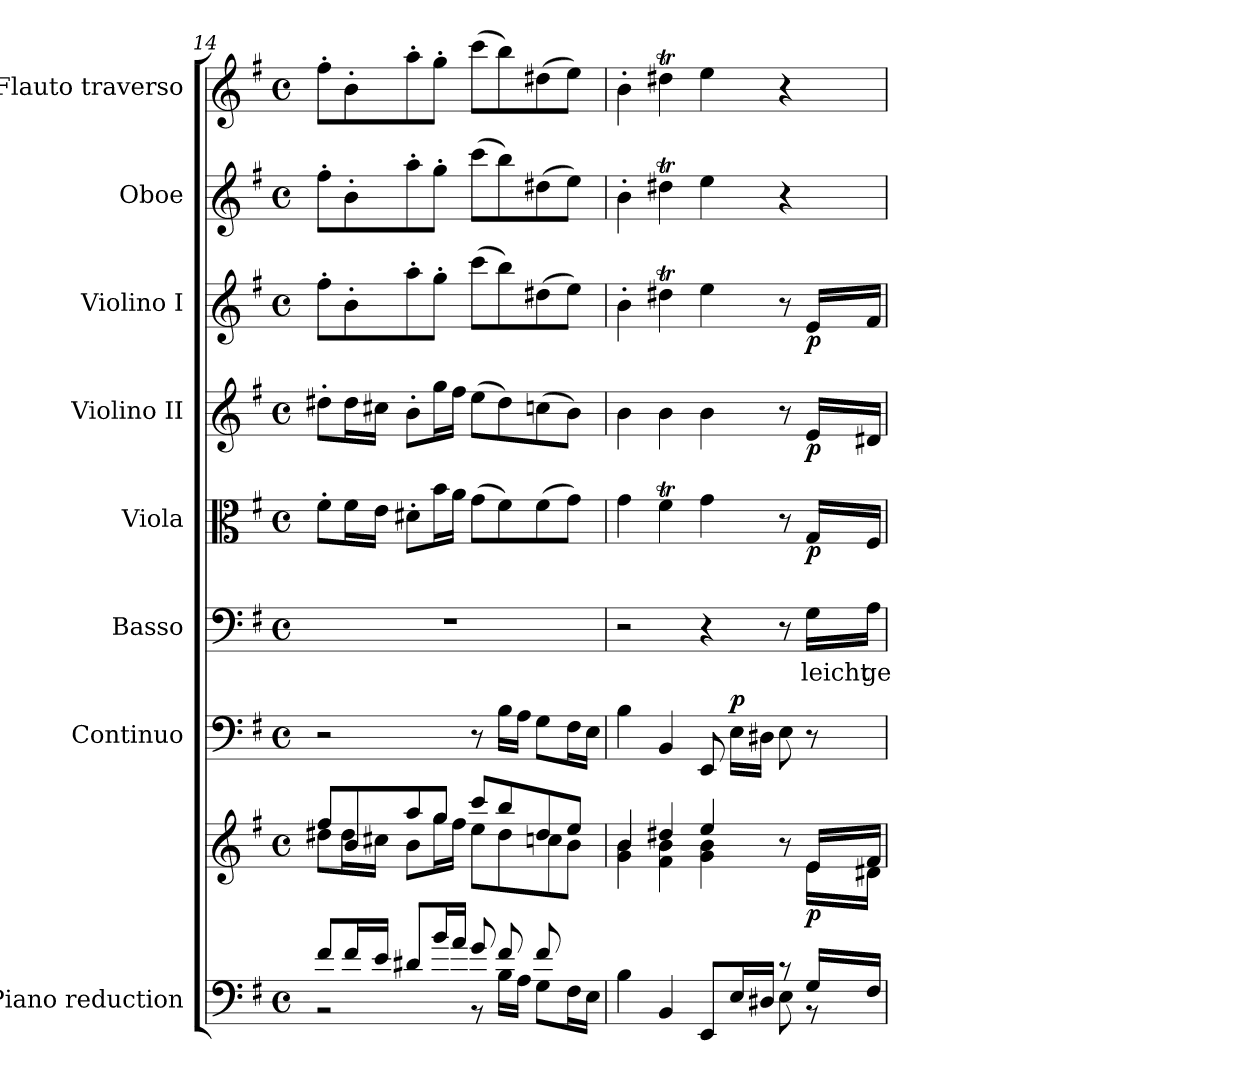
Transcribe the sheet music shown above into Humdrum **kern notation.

**kern	**kern	**dynam	**kern	**dynam	**kern	**text	**kern	**dynam	**kern	**dynam	**kern	**dynam	**kern	**kern
*part8	*part8	*part8	*part7	*part7	*part6	*part6	*part5	*part5	*part4	*part4	*part3	*part3	*part2	*part1
*staff9	*staff8	*staff8/9	*staff7	*staff7	*staff6	*staff6	*staff5	*staff5	*staff4	*staff4	*staff3	*staff3	*staff2	*staff1
*I"Piano reduction	*	*	*I"Continuo	*	*I"Basso	*	*I"Viola	*	*I"Violino II	*	*I"Violino I	*	*I"Oboe	*I"Flauto traverso
*I'Pno	*	*	*	*	*	*	*I'Vla	*	*I'Vln	*	*I'Vln	*	*I'Ob	*I'Fl
!!LO:PB:g=z
*clefF4	*clefG2	*	*clefF4	*	*clefF4	*	*clefC3	*	*clefG2	*	*clefG2	*	*clefG2	*clefG2
*k[f#]	*k[f#]	*	*k[f#]	*	*k[f#]	*	*k[f#]	*	*k[f#]	*	*k[f#]	*	*k[f#]	*k[f#]
*M4/4	*M4/4	*	*M4/4	*	*M4/4	*	*M4/4	*	*M4/4	*	*M4/4	*	*M4/4	*M4/4
*met(c)	*met(c)	*	*met(c)	*	*met(c)	*	*met(c)	*	*met(c)	*	*met(c)	*	*met(c)	*met(c)
=14	=14	=14	=14	=14	=14	=14	=14	=14	=14	=14	=14	=14	=14	=14
*^	*^	*	*	*	*	*	*	*	*	*	*	*	*	*
*	*	*	*^	*	*	*	*	*	*	*	*	*	*	*	*	*
8f#/L	2r	8ff#/L	8dd#X\L	2..ryy	.	2r	.	1r	.	8f#'\L	.	8dd#X'\L	.	8ff#'\L	.	8ff#'\L	8ff#'\L
16f#/L	.	8b/	16dd#\L	.	.	.	.	.	.	16f#\L	.	16dd#\L	.	8b'\	.	8b'\	8b'\
16e/JJ	.	.	16cc#X\JJ	.	.	.	.	.	.	16e\JJ	.	16cc#X\JJ	.	.	.	.	.
8d#X/L	.	8aa/	8b\L	.	.	.	.	.	.	8d#X'\L	.	8b'\L	.	8aa'\	.	8aa'\	8aa'\
16b/L	.	8gg/J	16gg\L	.	.	.	.	.	.	16b\L	.	16gg\L	.	8gg'\J	.	8gg'\J	8gg'\J
16a/JJ	.	.	16ff#\JJ	.	.	.	.	.	.	16a\JJ	.	16ff#\JJ	.	.	.	.	.
8g/L	8r	8ccc/L	8ee\L	.	.	8r	.	.	.	(8g\L	.	(8ee\L	.	(8ccc\L	.	(8ccc\L	(8ccc\L
8f#/	16B\LL	8bb/	8dd#\	.	.	16B\LL	.	.	.	8f#\)	.	8dd#\)	.	8bb\)	.	8bb\)	8bb\)
.	16A\JJ	.	.	.	.	16A\JJ	.	.	.	.	.	.	.	.	.	.	.
8f#/	8G\L	8dd#/	8ccn\	.	.	8G\L	.	.	.	(8f#\	.	(8ccn\	.	(8dd#X\	.	(8dd#X\	(8dd#X\
8ryy	16F#\L	8ee/J	8b\J	8g\J	.	16F#\L	.	.	.	8g\J)	.	8b\J)	.	8ee\J)	.	8ee\J)	8ee\J)
.	16E\JJ	.	.	.	.	16E\JJ	.	.	.	.	.	.	.	.	.	.	.
*	*	*	*v	*v	*	*	*	*	*	*	*	*	*	*	*	*	*
=15	=15	=15	=15	=15	=15	=15	=15	=15	=15	=15	=15	=15	=15	=15	=15	=15
4B\	2ryy	4b/	4g\ 4b\	.	4B\	.	2r	.	4g\	.	4b\	.	4b'\	.	4b'\	4b'\
4BB/	.	4dd#X/	4f#\ 4b\	.	4BB/	.	.	.	4f#t\	.	4b\	.	4dd#Xt\	.	4dd#Xt\	4dd#Xt\
8EE/L	4ryy	4ee/	4g\ 4b\	.	8EE/	.	4r	.	4g\	.	4b\	.	4ee\	.	4ee\	4ee\
!	!	!	!	!	!	!LO:DY:a	!	!	!	!	!	!	!	!	!	!
16E/L	.	.	.	.	16E\LL	p	.	.	.	.	.	.	.	.	.	.
16D#X/JJ	.	.	.	.	16D#X\JJ	.	.	.	.	.	.	.	.	.	.	.
8r	8E\	8r	8ryy	.	8E\	.	8r	.	8r	.	8r	.	8r	.	4r	4r
!	!	!	!	!LO:DY:b	!	!	!	!LO:LY:b	!	!LO:DY:b	!	!LO:DY:b	!	!LO:DY:b	!	!
16G/LL	8r	16e/LL	16e\LL	p	8r	.	16G\LL	leicht	16G/LL	p	16e/LL	p	16e/LL	p	.	.
!	!	!	!	!	!	!	!	!LO:LY:b	!	!	!	!	!	!	!	!
16F#/JJ	.	16f#/JJ	16d#X\JJ	.	.	.	16A\JJ	ge-	16F#/JJ	.	16d#X/JJ	.	16f#/JJ	.	.	.
*v	*v	*	*	*	*	*	*	*	*	*	*	*	*	*	*	*
*	*v	*v	*	*	*	*	*	*	*	*	*	*	*	*	*
=	=	=	=	=	=	=	=	=	=	=	=	=	=	=
*-	*-	*-	*-	*-	*-	*-	*-	*-	*-	*-	*-	*-	*-	*-
